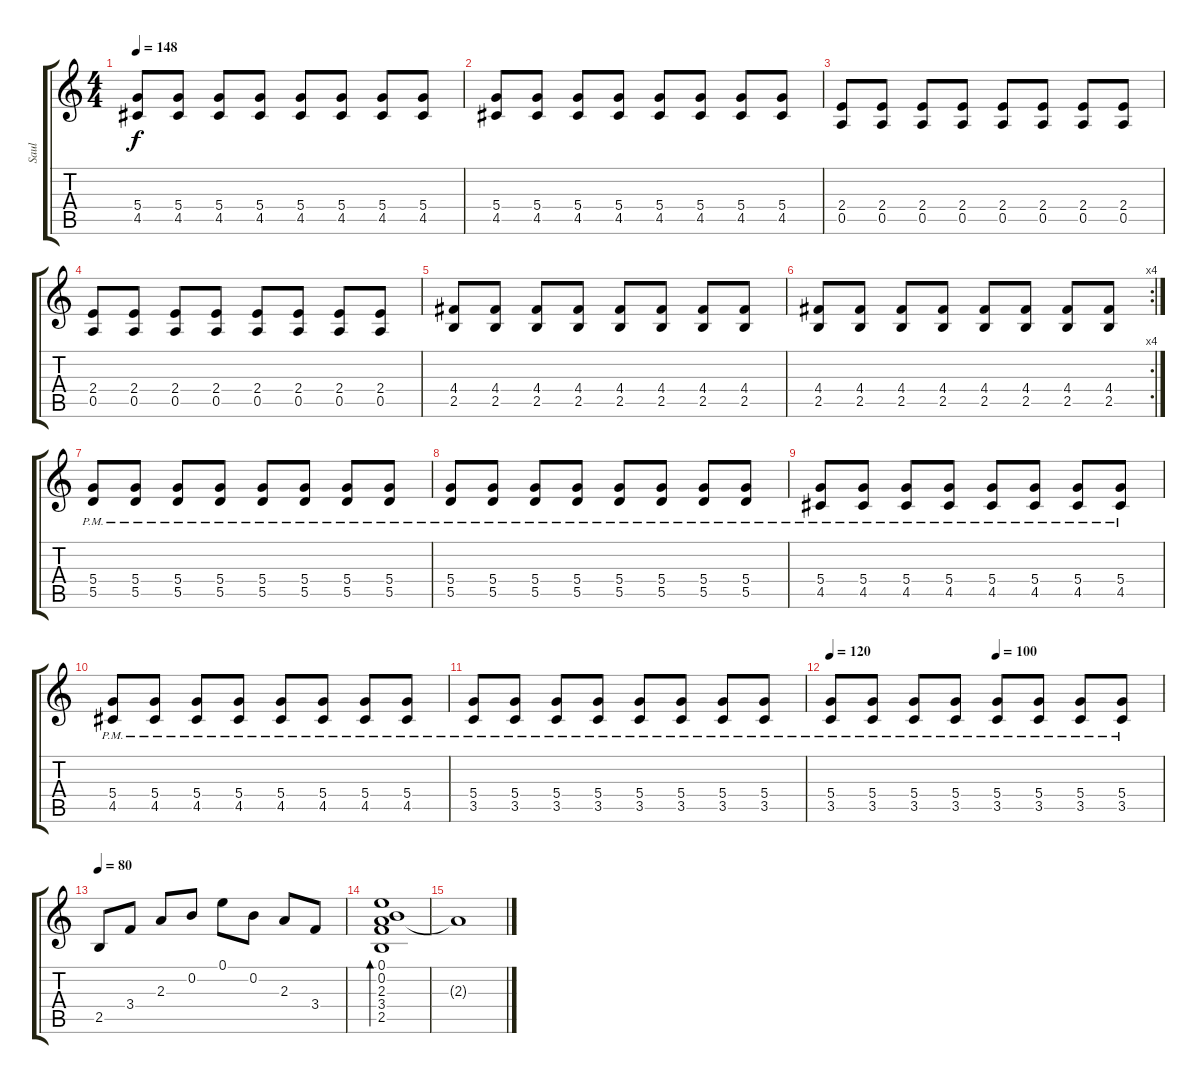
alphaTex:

\track ("Saul" "Saul") {instrument distortionguitar}
\staff {score tabs}
\tuning (E4 B3 G3 D3 A2 E2) {hide}
\ts (4 4)
\tempo 148
\clef g2
\ks c
(5.4 4.5).8{dy f} (5.4 4.5).8 (5.4 4.5).8 (5.4 4.5).8 (5.4 4.5).8 (5.4 4.5).8 (5.4 4.5).8 (5.4 4.5).8 |
(5.4 4.5).8 (5.4 4.5).8 (5.4 4.5).8 (5.4 4.5).8 (5.4 4.5).8 (5.4 4.5).8 (5.4 4.5).8 (5.4 4.5).8 |
(2.4 0.5).8 (2.4 0.5).8 (2.4 0.5).8 (2.4 0.5).8 (2.4 0.5).8 (2.4 0.5).8 (2.4 0.5).8 (2.4 0.5).8 |
(2.4 0.5).8 (2.4 0.5).8 (2.4 0.5).8 (2.4 0.5).8 (2.4 0.5).8 (2.4 0.5).8 (2.4 0.5).8 (2.4 0.5).8 |
(4.4 2.5).8 (4.4 2.5).8 (4.4 2.5).8 (4.4 2.5).8 (4.4 2.5).8 (4.4 2.5).8 (4.4 2.5).8 (4.4 2.5).8 |
\rc 4
(4.4 2.5).8 (4.4 2.5).8 (4.4 2.5).8 (4.4 2.5).8 (4.4 2.5).8 (4.4 2.5).8 (4.4 2.5).8 (4.4 2.5).8 |
(5.4{pm} 5.5{pm}).8 (5.4{pm} 5.5{pm}).8 (5.4{pm} 5.5{pm}).8 (5.4{pm} 5.5{pm}).8 (5.4{pm} 5.5{pm}).8 (5.4{pm} 5.5{pm}).8 (5.4{pm} 5.5{pm}).8 (5.4{pm} 5.5{pm}).8 |
(5.4{pm} 5.5{pm}).8 (5.4{pm} 5.5{pm}).8 (5.4{pm} 5.5{pm}).8 (5.4{pm} 5.5{pm}).8 (5.4{pm} 5.5{pm}).8 (5.4{pm} 5.5{pm}).8 (5.4{pm} 5.5{pm}).8 (5.4{pm} 5.5{pm}).8 |
(5.4{pm} 4.5{pm}).8 (5.4{pm} 4.5{pm}).8 (5.4{pm} 4.5{pm}).8 (5.4{pm} 4.5{pm}).8 (5.4{pm} 4.5{pm}).8 (5.4{pm} 4.5{pm}).8 (5.4{pm} 4.5{pm}).8 (5.4{pm} 4.5{pm}).8 |
(5.4{pm} 4.5{pm}).8 (5.4{pm} 4.5{pm}).8 (5.4{pm} 4.5{pm}).8 (5.4{pm} 4.5{pm}).8 (5.4{pm} 4.5{pm}).8 (5.4{pm} 4.5{pm}).8 (5.4{pm} 4.5{pm}).8 (5.4{pm} 4.5{pm}).8 |
(5.4{pm} 3.5{pm}).8 (5.4{pm} 3.5{pm}).8 (5.4{pm} 3.5{pm}).8 (5.4{pm} 3.5{pm}).8 (5.4{pm} 3.5{pm}).8 (5.4{pm} 3.5{pm}).8 (5.4{pm} 3.5{pm}).8 (5.4{pm} 3.5{pm}).8 |
\tempo 120
\tempo (100 0.5)
(5.4{pm} 3.5{pm}).8 (5.4{pm} 3.5{pm}).8 (5.4{pm} 3.5{pm}).8 (5.4{pm} 3.5{pm}).8 (5.4{pm} 3.5{pm}).8 (5.4{pm} 3.5{pm}).8 (5.4{pm} 3.5{pm}).8 (5.4{pm} 3.5{pm}).8 |
\tempo 80
2.5.8 3.4.8 2.3.8 0.2.8 0.1.8 0.2.8 2.3.8 3.4.8 |
(0.1 0.2 2.3 3.4 2.5).1{bd 480} |
2.3{t}.1
